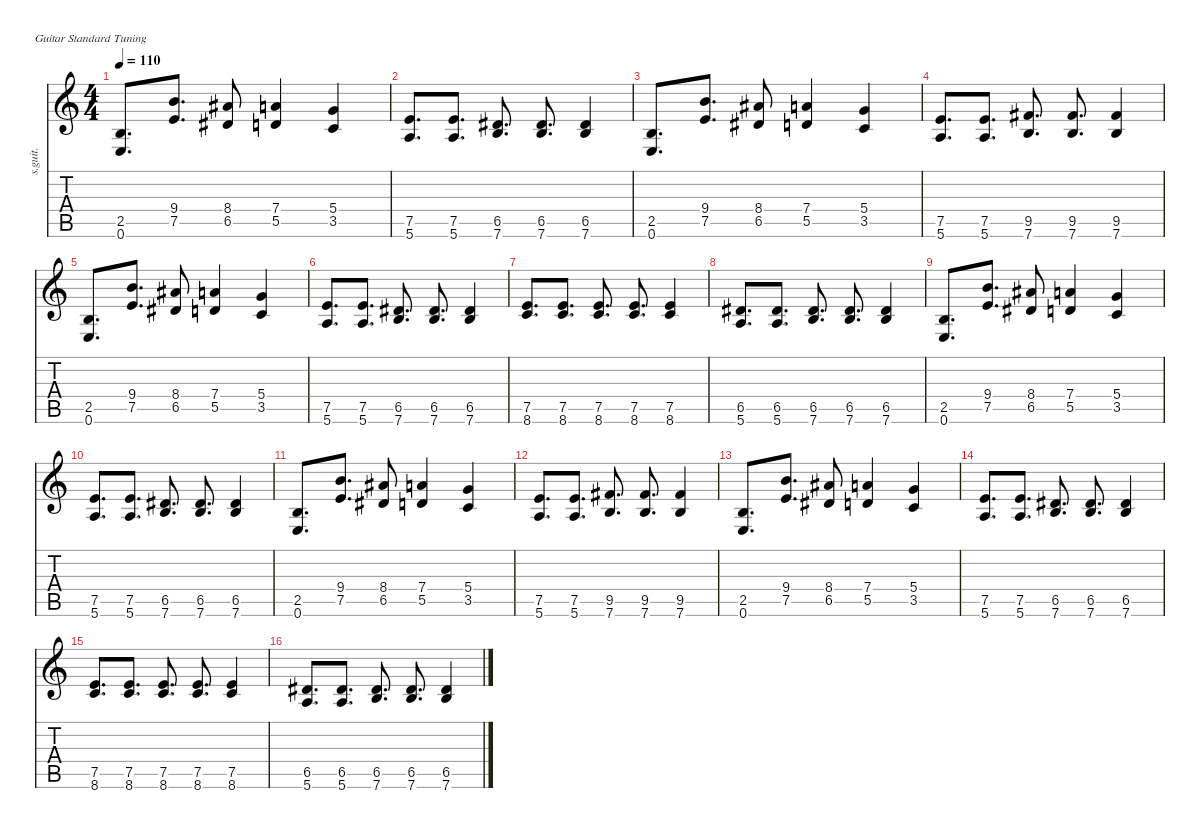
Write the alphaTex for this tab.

\defaultSystemsLayout 4
\hideDynamics
\bracketExtendMode nobrackets
\otherSystemsTrackNameOrientation horizontal
\track ("Steel Guitar" "s.guit.") {instrument acousticguitarsteel}
\staff {score tabs}
\tuning (E4 B3 G3 D3 A2 E2)
\ts (4 4)
\tempo 110
\clef g2
\ks c
(0.6 2.5).8{d dy mf beam Up} (9.4 7.5).8{d beam Up} (6.5{acc #} 8.4{acc #}).8{beam Up} (5.5 7.4).4{beam Up} (5.4 3.5).4{beam Up} |
(5.6 7.5).8{d beam Up} (5.6 7.5).8{d beam Up} (7.6 6.5{acc #}).8{d beam Up} (7.6 6.5{acc #}).8{d beam Up} (7.6 6.5{acc #}).4{beam Up} |
(0.6 2.5).8{d beam Up} (9.4 7.5).8{d beam Up} (6.5{acc #} 8.4{acc #}).8{beam Up} (5.5 7.4).4{beam Up} (5.4 3.5).4{beam Up} |
(5.6 7.5).8{d beam Up} (5.6 7.5).8{d beam Up} (7.6 9.5{acc #}).8{d beam Up} (7.6 9.5{acc #}).8{d beam Up} (7.6 9.5{acc #}).4{beam Up} |
(0.6 2.5).8{d beam Up} (9.4 7.5).8{d beam Up} (6.5{acc #} 8.4{acc #}).8{beam Up} (5.5 7.4).4{beam Up} (5.4 3.5).4{beam Up} |
(5.6 7.5).8{d beam Up} (5.6 7.5).8{d beam Up} (7.6 6.5{acc #}).8{d beam Up} (7.6 6.5{acc #}).8{d beam Up} (7.6 6.5{acc #}).4{beam Up} |
(8.6 7.5).8{d beam Up} (7.5 8.6).8{d beam Up} (7.5 8.6).8{d beam Up} (7.5 8.6).8{d beam Up} (7.5 8.6).4{beam Up} |
(5.6 6.5{acc #}).8{d beam Up} (5.6 6.5{acc #}).8{d beam Up} (7.6 6.5{acc #}).8{d beam Up} (7.6 6.5{acc #}).8{d beam Up} (7.6 6.5{acc #}).4{beam Up} |
(0.6 2.5).8{d beam Up} (9.4 7.5).8{d beam Up} (6.5{acc #} 8.4{acc #}).8{beam Up} (5.5 7.4).4{beam Up} (5.4 3.5).4{beam Up} |
(5.6 7.5).8{d beam Up} (5.6 7.5).8{d beam Up} (7.6 6.5{acc #}).8{d beam Up} (7.6 6.5{acc #}).8{d beam Up} (7.6 6.5{acc #}).4{beam Up} |
(0.6 2.5).8{d beam Up} (9.4 7.5).8{d beam Up} (6.5{acc #} 8.4{acc #}).8{beam Up} (5.5 7.4).4{beam Up} (5.4 3.5).4{beam Up} |
(5.6 7.5).8{d beam Up} (5.6 7.5).8{d beam Up} (7.6 9.5{acc #}).8{d beam Up} (7.6 9.5{acc #}).8{d beam Up} (7.6 9.5{acc #}).4{beam Up} |
(0.6 2.5).8{d beam Up} (9.4 7.5).8{d beam Up} (6.5{acc #} 8.4{acc #}).8{beam Up} (5.5 7.4).4{beam Up} (5.4 3.5).4{beam Up} |
(5.6 7.5).8{d beam Up} (5.6 7.5).8{d beam Up} (7.6 6.5{acc #}).8{d beam Up} (7.6 6.5{acc #}).8{d beam Up} (7.6 6.5{acc #}).4{beam Up} |
(8.6 7.5).8{d beam Up} (7.5 8.6).8{d beam Up} (7.5 8.6).8{d beam Up} (7.5 8.6).8{d beam Up} (7.5 8.6).4{beam Up} |
(5.6 6.5{acc #}).8{d beam Up} (5.6 6.5{acc #}).8{d beam Up} (7.6 6.5{acc #}).8{d beam Up} (7.6 6.5{acc #}).8{d beam Up} (7.6 6.5{acc #}).4{beam Up}
